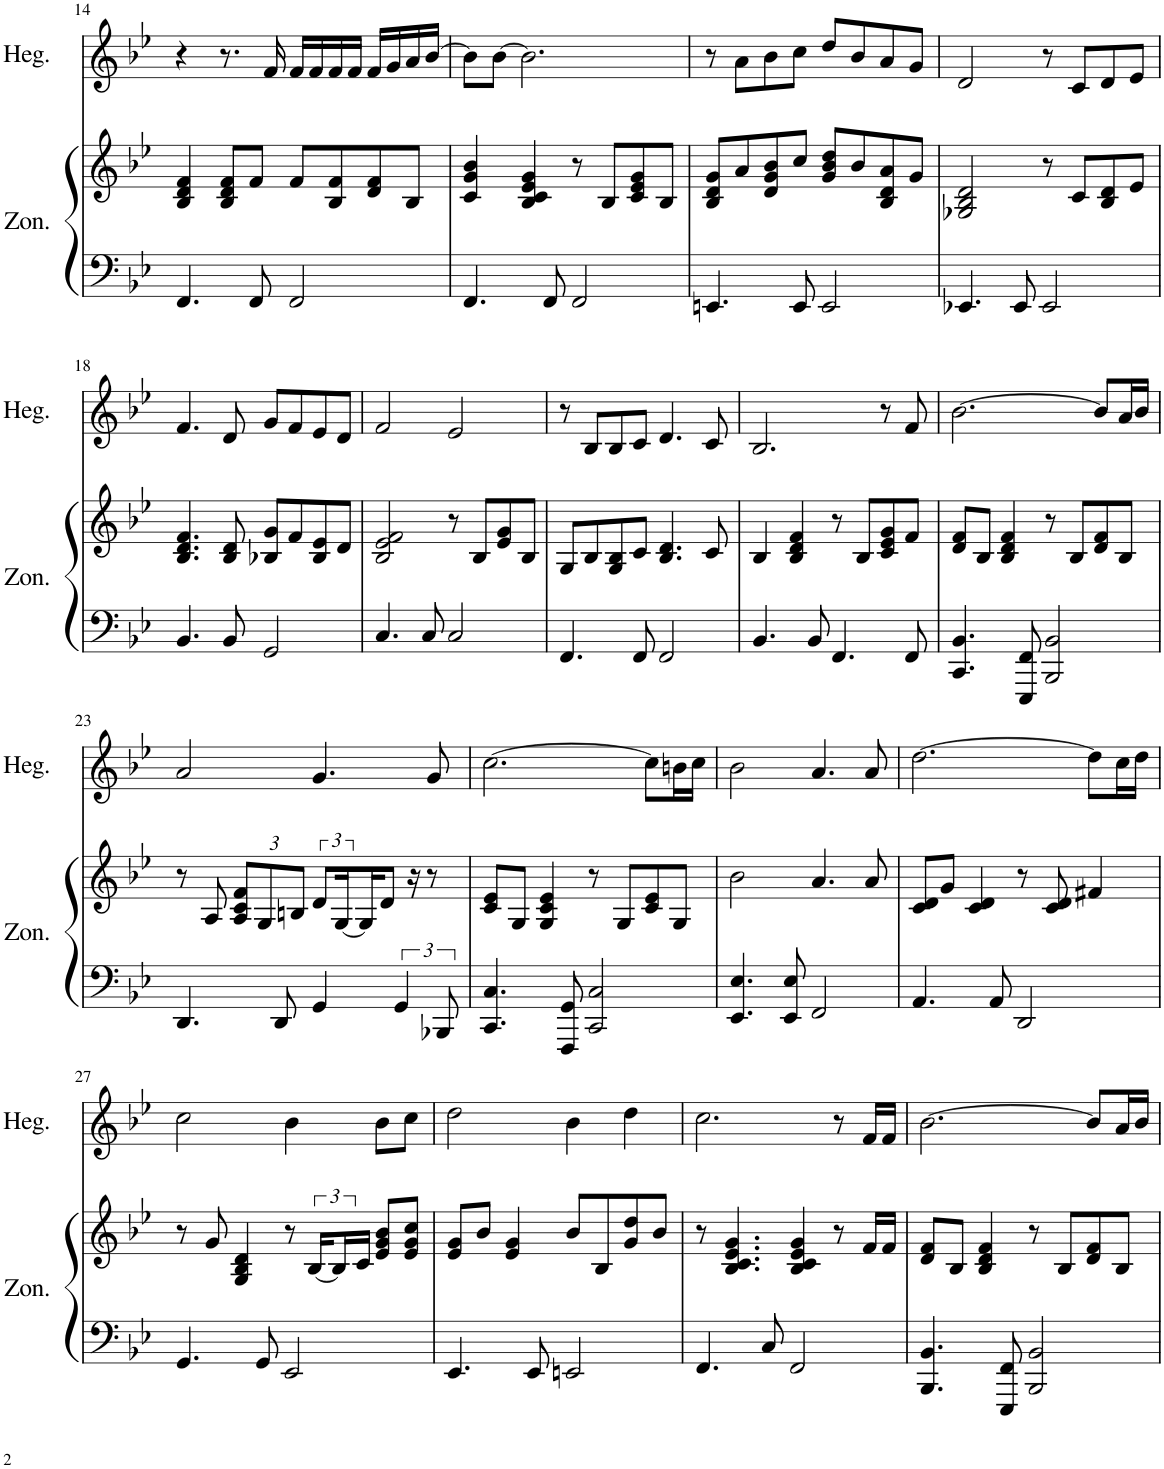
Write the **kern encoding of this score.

**kern	**kern	**kern
*part2	*part2	*part1
*staff3	*staff2	*staff1
*I"Zongora	*	*I"Hegedű
*I'Zon.	*	*I'Heg.
!!LO:PB:g=z
*clefF4	*clefG2	*clefG2
*k[b-e-]	*k[b-e-]	*k[b-e-]
*M4/4	*M4/4	*M4/4
*met(c)	*met(c)	*met(c)
=14	=14	=14
4.FF/	4B-/ 4d/ 4f/	4r
.	8B-/ 8d/ 8f/L	8.r
8FF/	8f/J	.
.	.	16f/
2FF/	8f/L	16f/LL
.	.	16f/
.	8B-/ 8f/	16f/
.	.	16f/JJ
.	8d/ 8f/	16f/LL
.	.	16g/
.	8B-/J	16a/
.	.	[16b-/JJ
=15	=15	=15
4.FF/	4c/ 4g/ 4b-/	8b-\L]
.	.	[8b-\J
.	4B-/ 4c/ 4e-/ 4g/	2.b-\]
8FF/	.	.
2FF/	8r	.
.	8B-/L	.
.	8c/ 8e-/ 8g/	.
.	8B-/J	.
=16	=16	=16
4.EEn/	8B-/ 8d/ 8g/L	8r
.	8a/	8a\L
.	8d/ 8g/ 8b-/	8b-\
8EE/	8cc/J	8cc\J
2EE/	8g/ 8b-/ 8dd/L	8dd/L
.	8b-/	8b-/
.	8B-/ 8d/ 8a/	8a/
.	8g/J	8g/J
=17	=17	=17
4.EE-X/	2G-X/ 2B-/ 2d/	2d/
8EE-/	.	.
2EE-/	8r	8r
.	8c/L	8c/L
.	8B-/ 8d/	8d/
.	8e-/J	8e-/J
!!LO:LB:g=z
=18	=18	=18
4.BB-/	4.B-/ 4.d/ 4.f/	4.f/
8BB-/	8B-/ 8d/	8d/
2GG/	8B-X/ 8g/L	8g/L
.	8f/	8f/
.	8B-/ 8e-/	8e-/
.	8d/J	8d/J
=19	=19	=19
4.C/	2B-/ 2e-/ 2f/	2f/
8C/	.	.
2C/	8r	2e-/
.	8B-/L	.
.	8e-/ 8g/	.
.	8B-/J	.
=20	=20	=20
4.FF/	8G/L	8r
.	8B-/	8B-/L
.	8G/ 8B-/	8B-/
8FF/	8c/J	8c/J
2FF/	4.B-/ 4.d/	4.d/
.	8c/	8c/
=21	=21	=21
4.BB-/	4B-/	2.B-/
.	4B-/ 4d/ 4f/	.
8BB-/	.	.
4.FF/	8r	.
.	8B-/L	.
.	8c/ 8e-/ 8g/	8r
8FF/	8f/J	8f/
=22	=22	=22
4.CC/ 4.BB-/	8d/ 8f/L	[2.b-\
.	8B-/J	.
.	4B-/ 4d/ 4f/	.
8EEE-/ 8FF/	.	.
2BBB-/ 2BB-/	8r	.
.	8B-/L	.
.	8d/ 8f/	8b-/L]
.	8B-/J	16a/L
.	.	16b-/JJ
!!LO:LB:g=z
=23	=23	=23
4.DD/	8r	2a/
.	8A/	.
*	*Xbrackettup	*
.	12A/ 12c/ 12f/L	.
.	12G/	.
8DD/	.	.
.	12Bn/J	.
*	*brackettup	*
4GG/	12d/L	4.g/
.	[24G/L	.
.	16G/J]	.
.	8d/J	.
6GG/	.	.
.	16r	.
.	8r	8g/
12BBB-X/	.	.
=24	=24	=24
4.CC/ 4.C/	8c/ 8e-/L	[2.cc\
.	8G/J	.
.	4G/ 4c/ 4e-/	.
8FFF/ 8GG/	.	.
2CC/ 2C/	8r	.
.	8G/L	.
.	8c/ 8e-/	8cc\L]
.	8G/J	16bn\L
.	.	16cc\JJ
=25	=25	=25
4.EE-/ 4.E-/	2b-\	2b-\
8EE-/ 8E-/	.	.
2FF/	4.a/	4.a/
.	8a/	8a/
=26	=26	=26
4.AA/	8c/ 8d/L	[2.dd\
.	8g/J	.
.	4c/ 4d/	.
8AA/	.	.
2DD/	8r	.
.	8c/ 8d/	.
.	4f#X/	8dd\L]
.	.	16cc\L
.	.	16dd\JJ
!!LO:LB:g=z
=27	=27	=27
4.GG/	8r	2cc\
.	8g/	.
.	4G/ 4B-/ 4d/	.
8GG/	.	.
2EE-/	12r	4b-\
.	[24B-/LL	.
.	16B-/]	.
.	16c/JJ	.
.	8e-/ 8g/ 8b-/L	8b-\L
.	8e-/ 8g/ 8cc/J	8cc\J
=28	=28	=28
4.EE-/	8e-/ 8g/L	2dd\
.	8b-/J	.
.	4e-/ 4g/	.
8EE-/	.	.
2EEn/	8b-/L	4b-\
.	8B-/	.
.	8g/ 8dd/	4dd\
.	8b-/J	.
=29	=29	=29
4.FF/	8r	2.cc\
.	4.B-/ 4.c/ 4.e-/ 4.g/	.
8C/	.	.
2FF/	4B-/ 4c/ 4e-/ 4g/	.
.	8r	8r
.	16f/LL	16f/LL
.	16f/JJ	16f/JJ
=30	=30	=30
4.BBB-/ 4.BB-/	8d/ 8f/L	[2.b-\
.	8B-/J	.
.	4B-/ 4d/ 4f/	.
8EEE-/ 8FF/	.	.
2BBB-/ 2BB-/	8r	.
.	8B-/L	.
.	8d/ 8f/	8b-/L]
.	8B-/J	16a/L
.	.	16b-/JJ
=	=	=
*-	*-	*-
